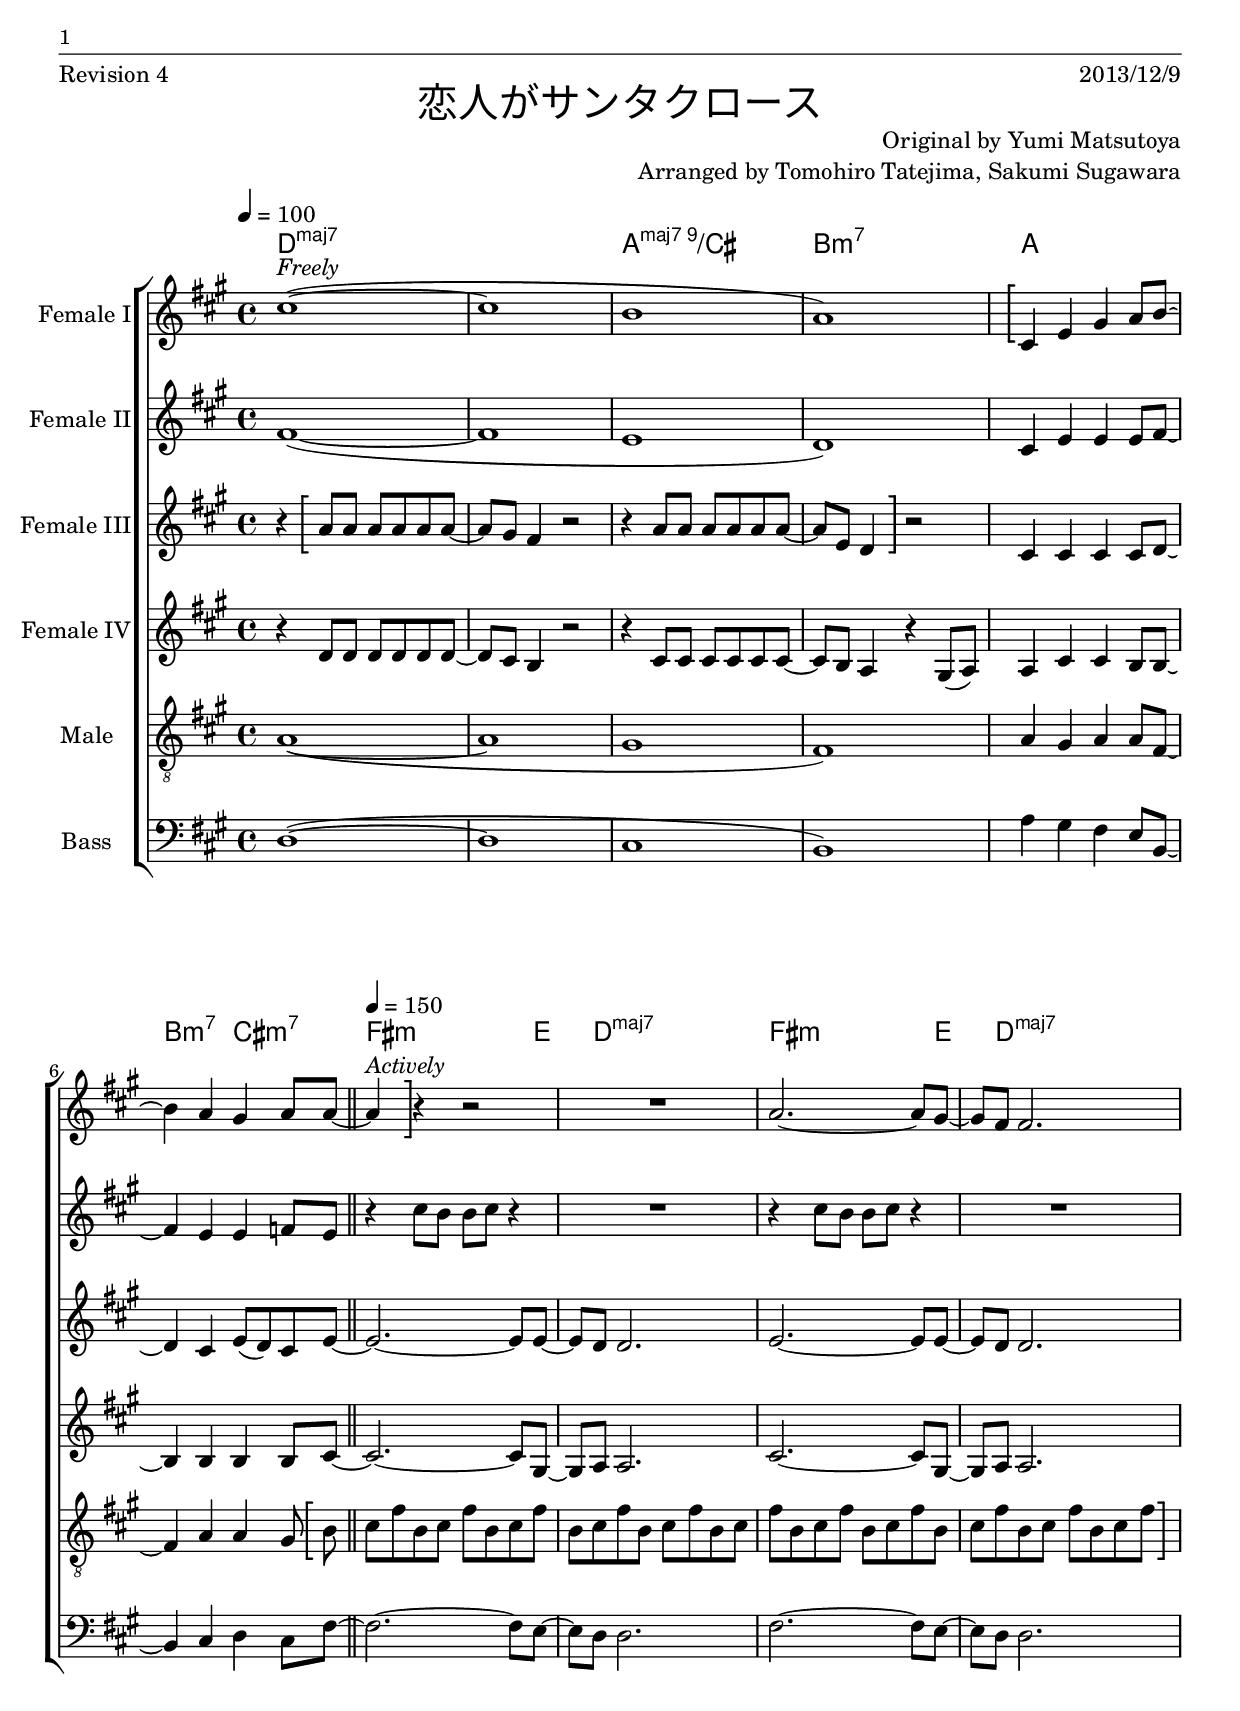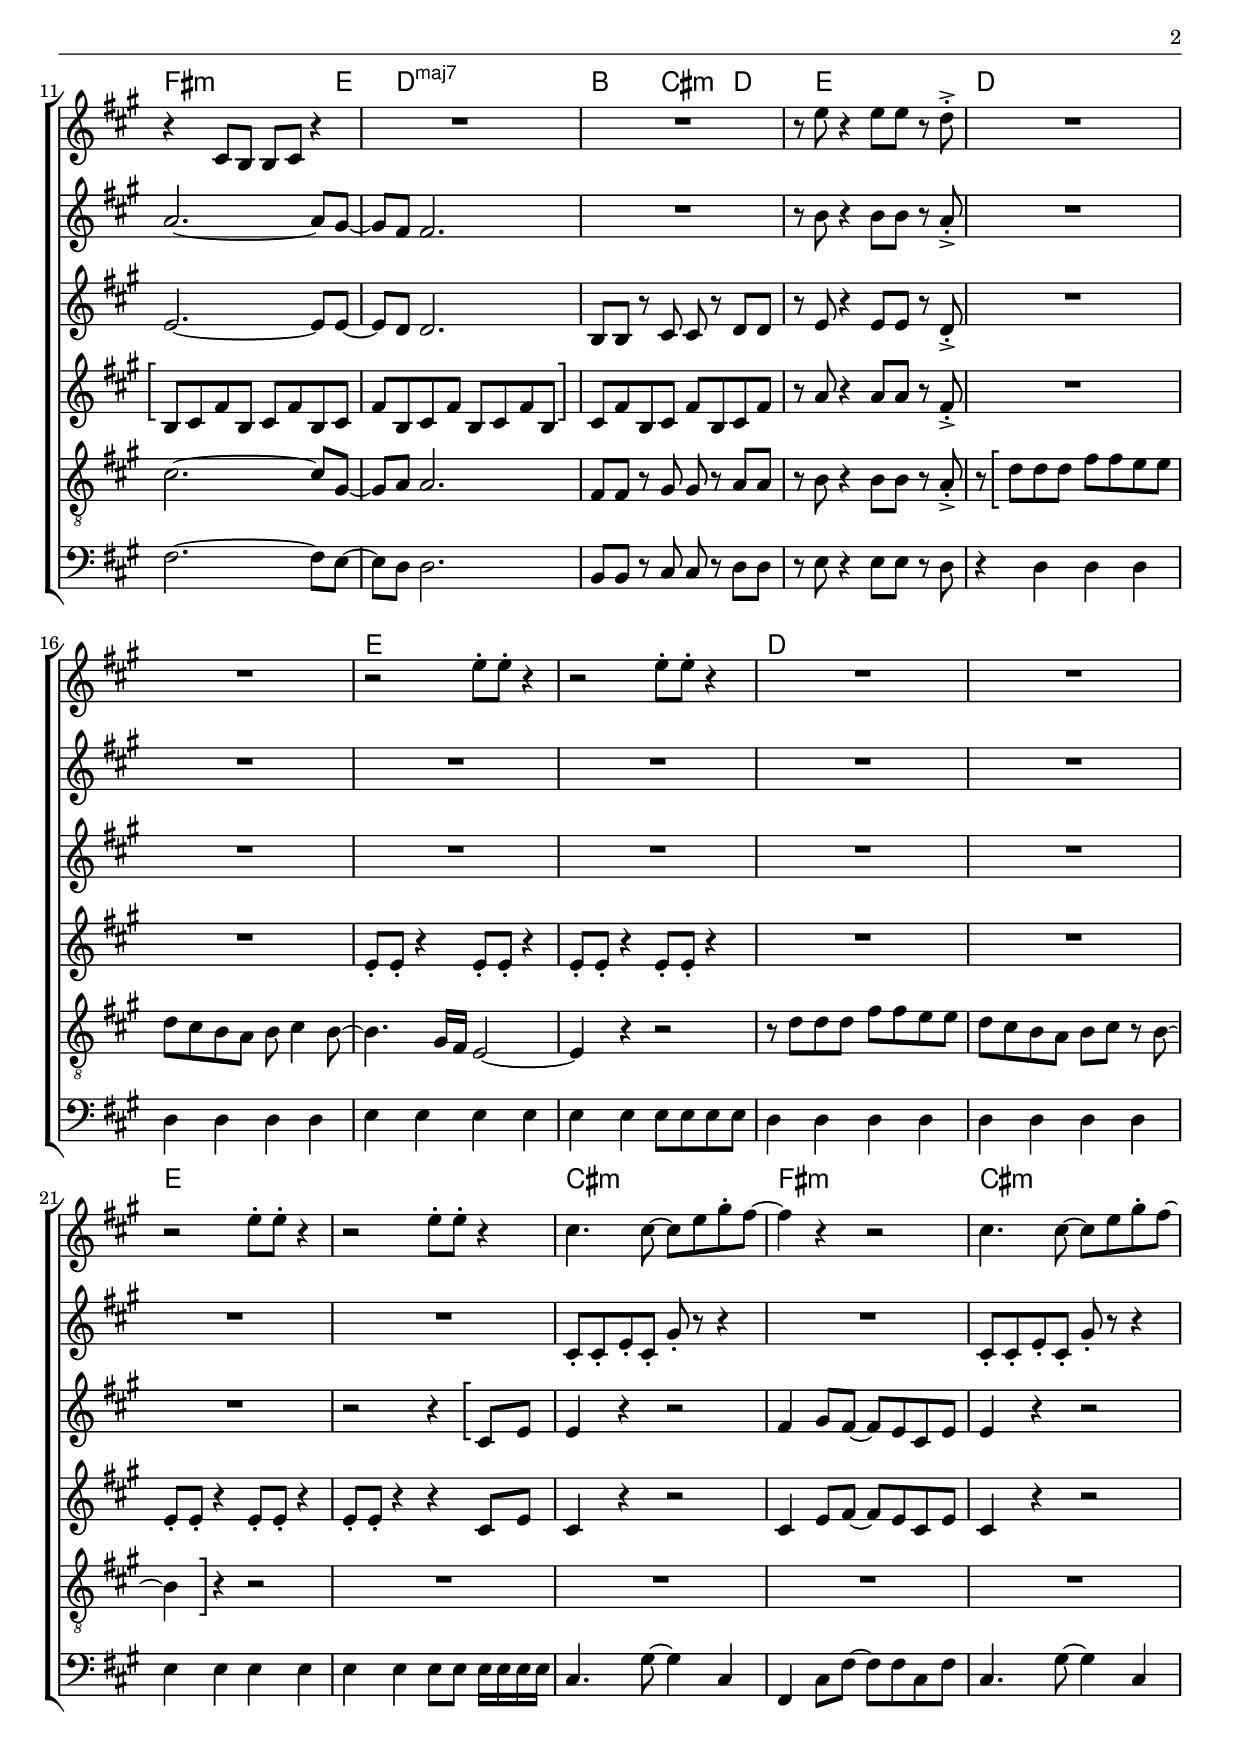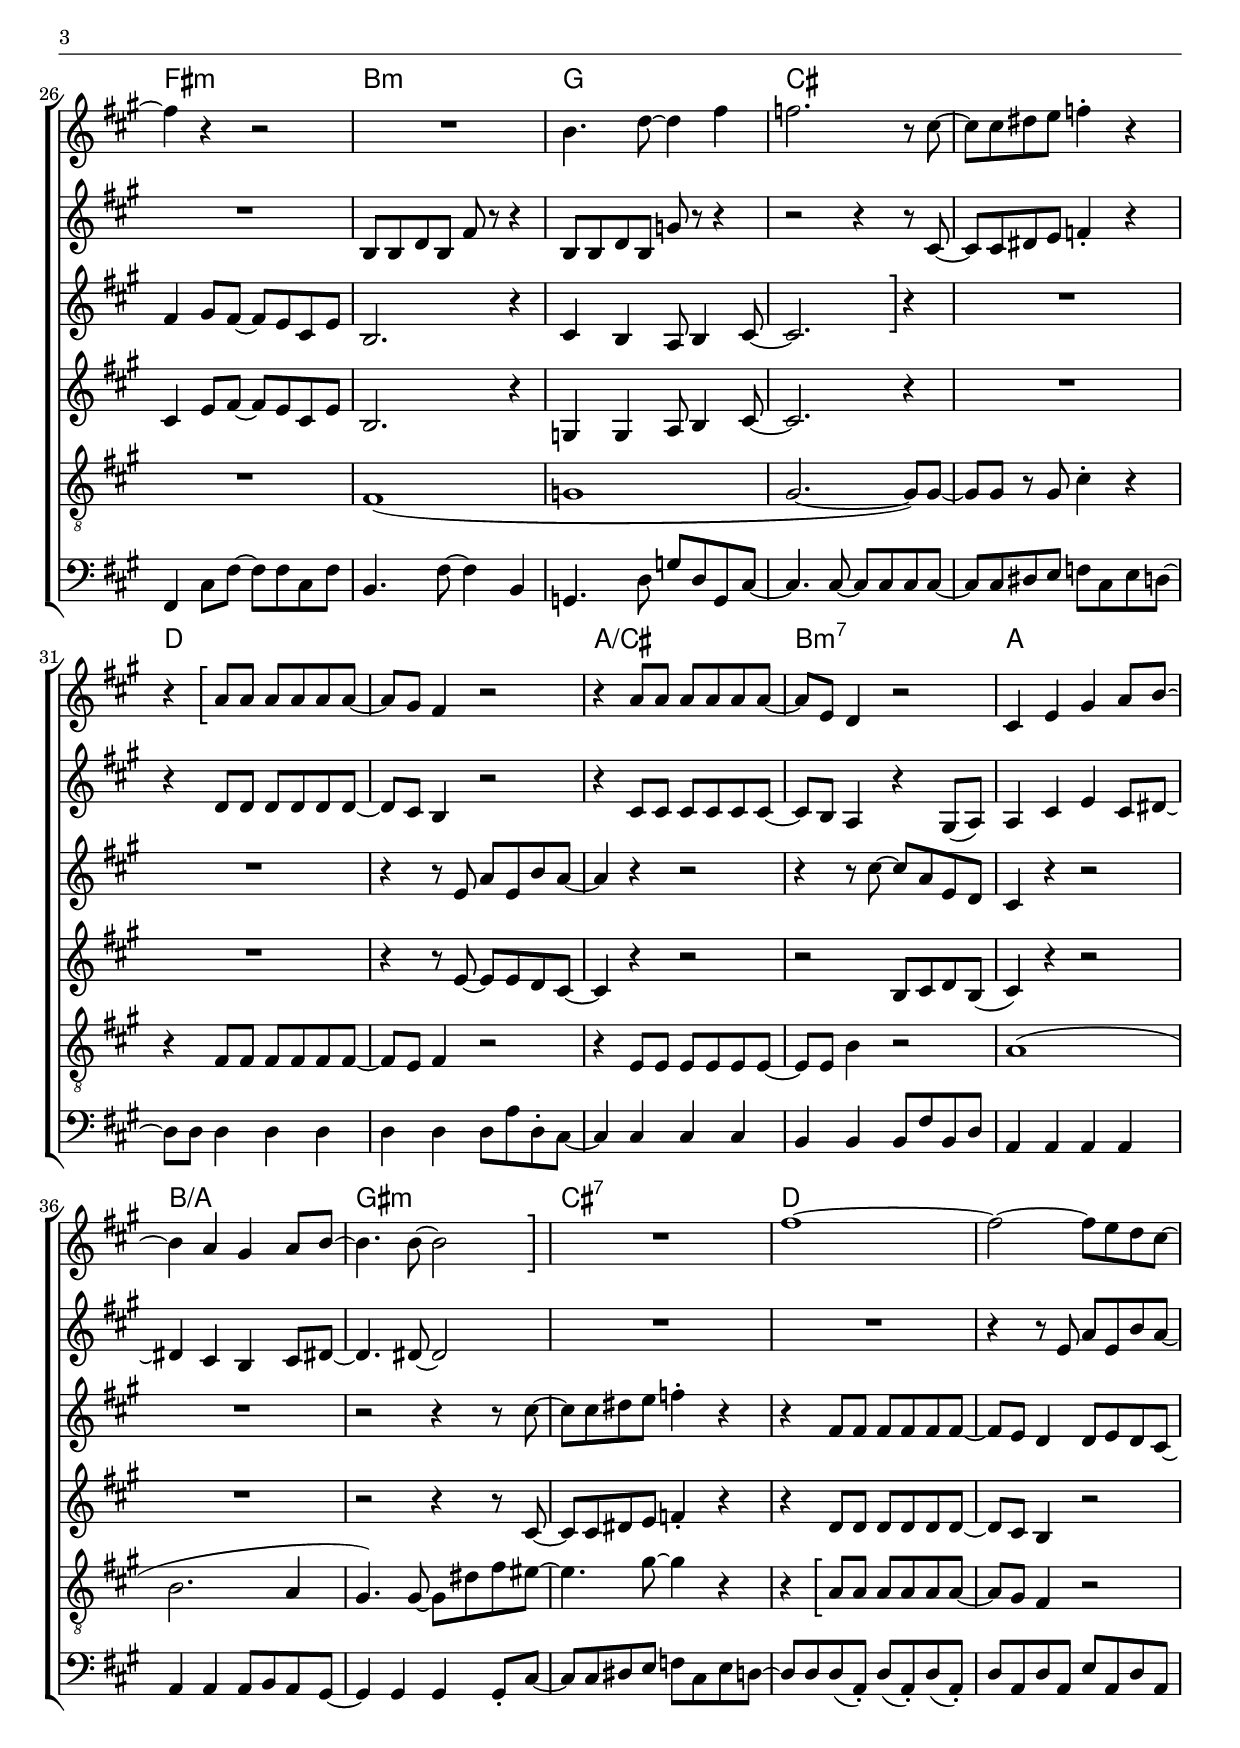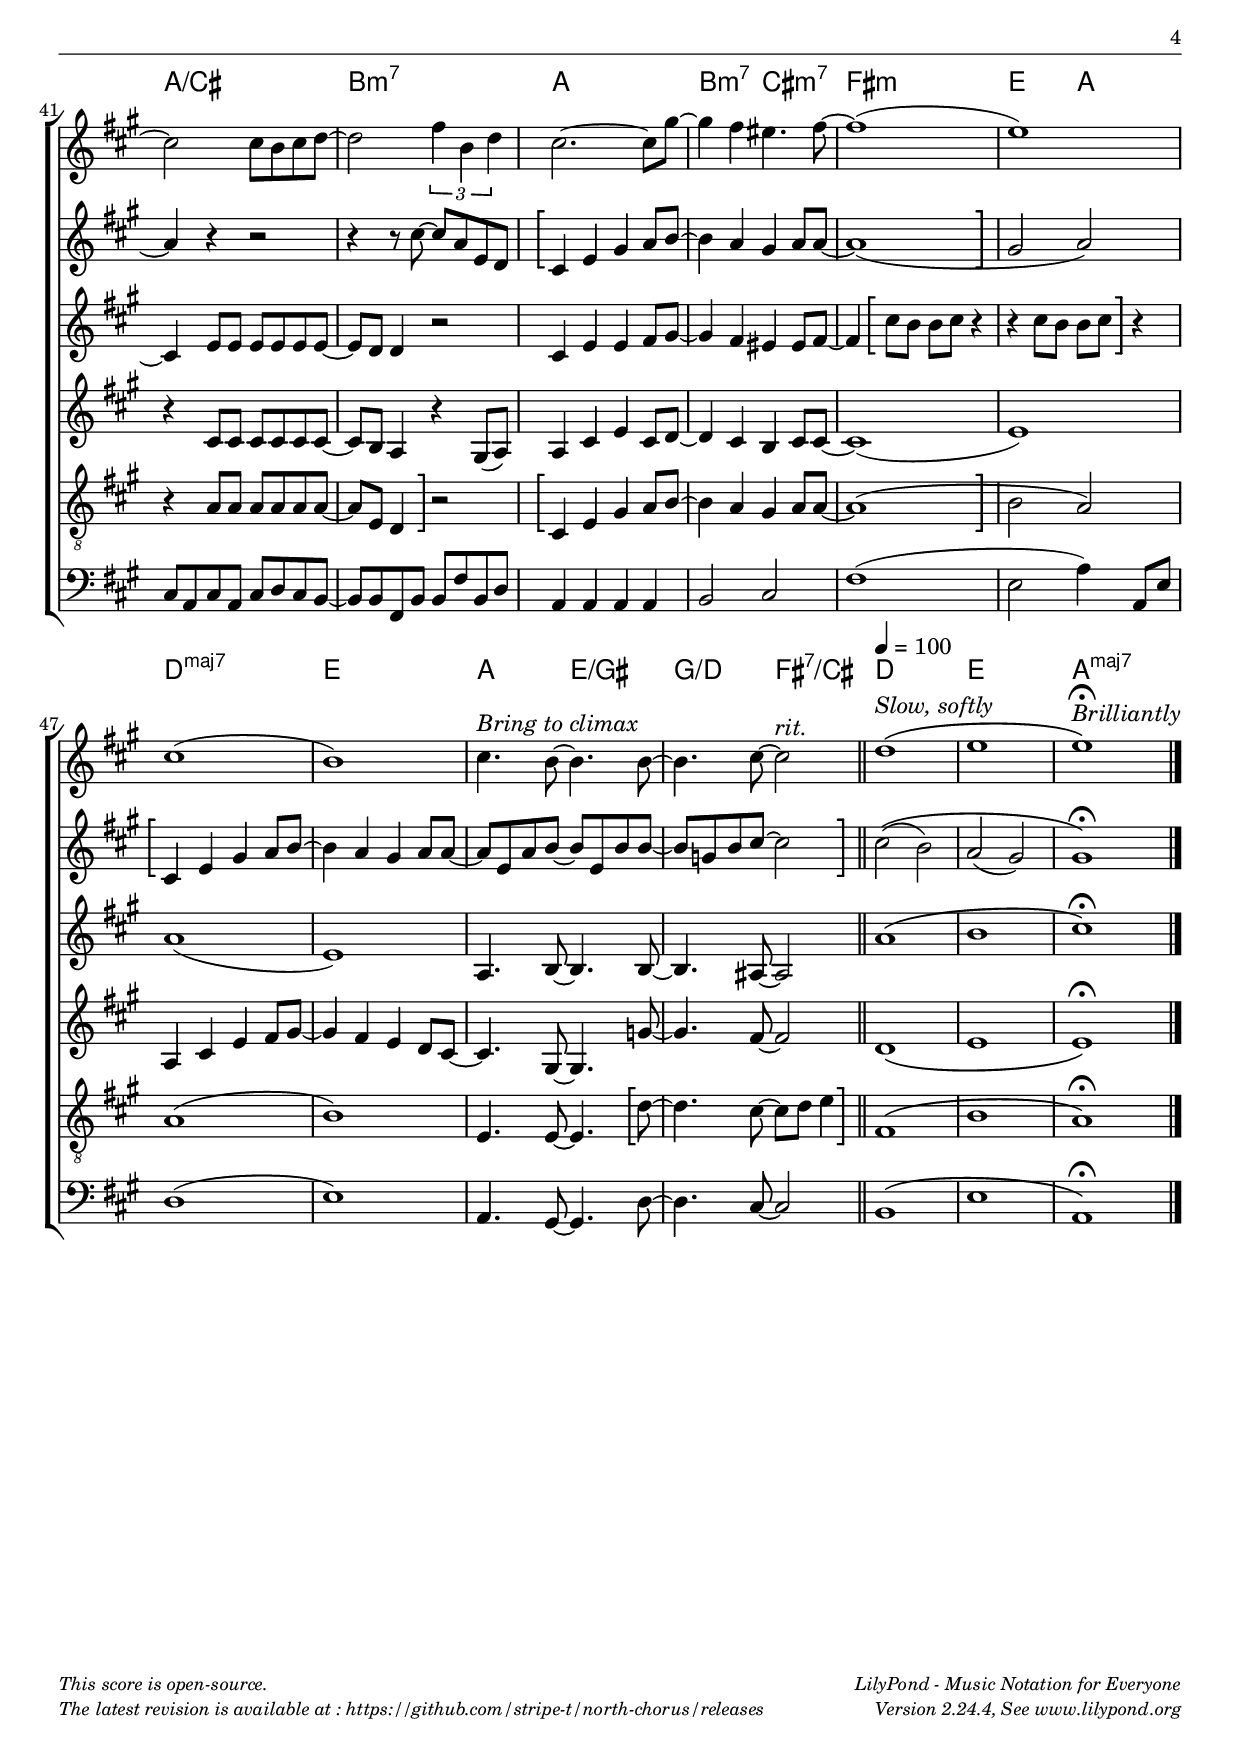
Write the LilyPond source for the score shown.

% Template revision 2
%
% For Flescobaldi :
% -*- indent-width: 4; tab-width: 4; indent-tabs: true;

\version "2.16.0"
\include "articulate.ly"


% The below, invented by Mats Bengtsson, creates left and right brackets vertically 
% spanning an entire staff. It is useful for offseting optional passages of music,
% as shown in the example

% The number next to "th" in (th 0.2) controls thickness of the brackets. 
#(define-markup-command (left-bracket layout props) ()
	 "Draw left hand bracket"
	 (let* ((th 0.2) ;; todo: take from GROB
			(width (* 2.5 th)) ;; todo: take from GROB
			(ext '(-2.8 . 2.8))) ;; todo: take line-count into account
		 (ly:bracket Y ext th width)))

leftBracket = {
	\once\override BreathingSign #'text = #(make-left-bracket-markup)
	\once\override BreathingSign #'break-visibility = #end-of-line-invisible
	\once\override BreathingSign #'Y-offset = ##f
	% Trick to print it after barlines and signatures:
	\once\override BreathingSign #'break-align-symbol = #'custos
	\breathe
}


#(define-markup-command (right-bracket layout props) ()
	 "Draw right hand bracket"
	 (let* ((th .2);;todo: take from GROB
			(width (* 2.5 th)) ;; todo: take from GROB
			(ext '(-2.8 . 2.8))) ;; todo: take line-count into account
		 (ly:bracket Y ext th (- width))))

rightBracket = {
	\once\override BreathingSign #'text = #(make-right-bracket-markup)
	\once\override BreathingSign #'Y-offset = ##f
	\breathe
}

\paper {
	page-count = #4
	bookTitleMarkup = \markup {
		\column {
			\fill-line {
				"Revision 4"
				"2013/12/9"
			}
			\fill-line {
				\override #'(font-name . "IPAex明朝")
				\fontsize #5 "恋人がサンタクロース"
			}
			\fill-line {
				\null
				"Original by Yumi Matsutoya"
			}
			\fill-line {
				\null
				"Arranged by Tomohiro Tatejima, Sakumi Sugawara"
			}
		}
	}
	oddHeaderMarkup = \markup {
		\override #'(baseline-skip . 1) \column {
			\fill-line {
				\fontsize #-1 \fromproperty #'page:page-number-string \null
			}
			\draw-hline
		}

	}
	evenHeaderMarkup = \markup {
		\override #'(baseline-skip . 1) \column {
			\fill-line {
				\null \fontsize #-1 \fromproperty #'page:page-number-string
			}
			\draw-hline
		}
	}

	oddFooterMarkup = \markup {
		\on-the-fly #last-page \column{
			\fontsize #-2 \italic \fill-line {
				\left-column {"This score is open-source." "The latest revision is available at : https://github.com/stripe-t/north-chorus/releases"}
				\right-column {"LilyPond - Music Notation for Everyone" #(string-append "Version " (lilypond-version) ", See www.lilypond.org")}
			}
		}
	}

	evenFooterMarkup = \oddFooterMarkup
}

chord = \chordmode {
	\set majorSevenSymbol = \markup { maj7 }
	\tempo 4=100
	d1:maj7 | s | a:maj9/cis | b:m7 |
	%a4 e fis:m9 a8:maj9/e b:m | s4 a:maj9/cis e:11/d cis8:7 fis:m |
	a | b2:m7 cis:m7 \bar "||"
	\tempo 4=150
	fis2..:m e8 | s d2..:maj7 | fis2..:m e8 | s d2..:maj7 |
	fis2..:m e8 | s d2..:maj7 | b4. cis4.:m d4 | s8 e s2. |
	%d1 | s | e | s |
	%d | s | e | s |
	%cis:m | fis:m | cis:m | fis:m |
	%b:m | d | g | e |
	d1 | s | e | s |
	d | s | e | s |
	cis:m | fis:m | cis:m | fis:m |
	b:m | g | cis | s |
	d | s | a/cis | b:m7 |
	a | b/a | gis:m | cis:7 |
	d | s | a/cis | b:m7 |
	a | b2:m7 cis:m7 | fis1:m | e2 a |
	d1:maj7 | e | a2 e/gis | g/d \set Score.tempoHideNote = ##t \tempo 4=125 fis:7/cis \bar "||"
	\unset Score.tempoHideNote \tempo 4=100 d1 | e | a:maj7 \bar "|."
}

fA = \relative c' {
	\key a \major
	cis'1^\markup {\italic"Freely"}( ~ | cis | b | a) |
	\leftBracket cis,4 e gis a8 b ~ | b4 a gis a8 a ~ |
	a4^\markup {\italic"Actively"} \rightBracket r r2 | R1 | a2. ~ a8 gis ~ | gis fis fis2. |
	r4 cis8 b b cis r4 | R1 | R1 | r8 e' r4 e8 e r d->-. |
	%R1 | R1 | r2 e'8-. e-. r4 | r2 e8-. e-. r4 |
	%R1 | R1 | r2 e8-. e-. r4 | r2 e8-. e-. r4 |
	%R1 | R1 | R1 | R1 |
	%R1 | R1 | R1 | r4 e ~ e4. d8->-. |
	R1 | R1 | r2 e8-. e-. r4 | r2 e8-. e-. r4 |
	R1 | R1 | r2 e8-. e-. r4 | r2 e8-. e-. r4 |
	cis4. cis8 ~ cis e gis-. fis ~ | fis4 r r2 | cis4. cis8 ~ cis e gis-. fis ~ | fis4 r r2 |
	R1 | b,4. d8 ~ d4  fis | f2. r8 cis ~ | cis cis dis e f4-. r |
	r4 \leftBracket a,8 a a a a a ~ | a gis fis4 r2 | r4 a8 a a a a a ~ | a e d4 r2 |
	cis4 e gis a8 b ~ | b4 a gis a8 b ~ | b4. b8 ~ b2 \rightBracket | R1 |
	fis'1 ~ | fis2 ~ fis8 e d cis ~ | cis2 cis8 b cis d ~ | d2 \times 2/3 { fis4 b, d } |
	cis2. ~ cis8 gis' ~ | gis4 fis eis4. fis8 ~ | fis1( | e) |
	cis1( | b) | cis4.^\markup {\italic"Bring to climax"} b8 ~ b4. b8 ~ | b4. cis8 ~ cis2^\markup {\italic"rit."} |
	d1\(^\markup {\italic"Slow, softly"} | e | e\)\fermata^\markup {\italic"Brilliantly"} |
}
fAlyric = \lyricmode {
	\set ignoreMelismata = ##t
	\override Lyrics . LyricText #'font-name = "IPAex明朝"
	\override Lyrics . LyricText #'font-size = #-1
}

fB = \relative c' {
	\key a \major
	fis1( ~ | fis | e | d) |
	cis4 e e e8 fis ~ | fis4 e e f8 e |
	r4 cis'8 b b cis r4 | R1 | r4 cis8 b b cis r4 | R1 |
	a2. ~ a8 gis ~ | gis fis fis2. | R1 | r8 b r4 b8 b r a->-. |
	%R1 | R1 | R1 | R1 |
	%R1 | R1 | R1 | r2 r4 cis8 e |
	%e4 r r2 | fis4 gis8 fis ~ fis e cis e | e4 r r2  | fis4 gis8 fis ~ fis e cis e |
	%b2. r4 | cis4 b a8 b4 b8 ~ | b2 r2 | r4 r8 d' ~ d4. d8->-. |
	R1 | R1 | R1 | R1 |
	R1 | R1 | R1 | R1 |
	cis,8-. cis-. e-. cis-. gis'-. r r4 | R1 | cis,8-. cis-. e-. cis-. gis'-. r r4 | R1 |
	b,8 b d b fis' r r4 | b,8 b d b g' r r4 | r2 r4 r8 cis, ~ | cis cis dis e f4-. r |
	r4 d8 d d d d d ~ | d cis b4 r2 | r4 cis8 cis cis cis cis cis ~ | cis b a4 r4 gis8( a) |
	a4 cis e cis8 dis ~ | dis4 cis b cis8 dis ~ | dis4. dis8 ~ dis2 | R1 |
	R1 | r4 r8 e a e b' a ~ | a4 r r2 | r4 r8 cis ~ cis a e d |
	\leftBracket cis4 e gis a8 b ~ | b4 a gis a8 a ~ | a1( \rightBracket | gis2 a) |
	\leftBracket cis,4 e gis a8 b ~ | b4 a gis a8 a ~ | a8 e a b ~ b e, b' b ~ | b g b cis ~ cis2 \rightBracket |
	cis2\(( b) | a( gis) | gis1\)\fermata
}
fBlyric = \lyricmode {
	\set ignoreMelismata = ##t
	\override Lyrics . LyricText #'font-name = "IPAex明朝"
	\override Lyrics . LyricText #'font-size = #-1
}

fC = \relative c'{
	\key a \major
	r4 \leftBracket a'8 a a a a a ~ | a gis fis4 r2 | r4 a8 a a a a a ~ | a e d4 \rightBracket r2 |
	cis4 cis cis cis8 d ~ | d4 cis e8( d) cis e ~ |
	e2. ~ e8 e8 ~ | e d d2. | e2. ~ e8 e8 ~ | e d d2. |
	e2. ~ e8 e8 ~ | e d d2. | b8 b r cis cis r d d | r e r4 e8 e r d->-. |
	%R1 | R1 | R1 | R1 |
	%R1 | R1 | R1 | R1 |
	%cis8-. cis-. e-. cis-. gis'-. r r4 | R1 | cis,8-. cis-. e-. cis-. gis'-. r r4 | R1 |
	%b,8 b d b fis' r r4 | a,8 a d a fis' r r4 | b,8 b d b g' r g e ~ | e r r4 b'4. a8->-. |
	R1 | R1 | R1 | R1 |
	R1 | R1 | R1 | r2 r4 \leftBracket cis8 e |
	e4 r r2 | fis4 gis8 fis ~ fis e cis e | e4 r r2  | fis4 gis8 fis ~ fis e cis e |
	b2. r4 | cis4 b a8 b4 cis8 ~ | cis2. \rightBracket r4 | R1 |
	R1 | r4 r8 e a e b' a ~ | a4 r r2 | r4 r8 cis ~ cis a e d |
	cis4 r r2 | R1 | r2 r4 r8 cis' ~ | cis cis dis e f4-. r |
	%fis,8( fis-.) r fis8( fis-.) r fis8( fis-.) | r fis8( fis-.) r fis8( fis-.) r e( ~ | e e-.) r e e r e e | r d d r d e b d |
	r4 fis,8 fis fis fis fis fis ~ | fis e d4 d8 e d cis ~ | cis4 e8 e e e e e ~ | e d d4 r2 |
	cis4 e e fis8 gis ~ | gis4 fis eis eis8 fis ~ | fis4 \leftBracket cis'8 b b cis r4 | r4 cis8 b b cis \rightBracket r4 |
	a1( | e) | a,4. b8 ~ b4. b8 ~ | b4. ais8 ~ ais2 |
	a'1\( b | cis\)\fermata
}
fClyric = \lyricmode {
	\set ignoreMelismata = ##t
	\override Lyrics . LyricText #'font-name = "IPAex明朝"
	\override Lyrics . LyricText #'font-size = #-1
}

fD = \relative c'{
	\key a \major
	r4 d8 d d d d d ~ | d cis b4 r2 | r4 cis8 cis cis cis cis cis ~ | cis b a4 r4 gis8( a) |
	a4 cis cis b8 b ~ | b4 b b b8 cis ~ |
	cis2. ~ cis8 gis8 ~ | gis a a2. | cis2. ~ cis8 gis8 ~ | gis a a2. |
	\leftBracket b8 cis fis b, cis fis b, cis | fis b, cis fis b, cis fis b, \rightBracket | cis fis b, cis fis b, cis fis | r a r4 a8 a r fis->-. |
	%r8 d d d fis fis e e | d cis b a b cis4 b8 ~ | b4. gis16 fis e2 ~ | e4 r4 r2 |
	%r8 d' d d fis fis e e | d cis b a b cis8 r b8 ~ | b4 r r2 | R1 |
	%R1 | R1 | R1 | R1 |
	%R1 | R1 | R1 | r2 r8 a'4 d8->-. |
	R1 | R1 | e8-. e-. r4 e8-. e-. r4 | e8-. e-. r4 e8-. e-. r4 |
	R1 | R1 | e8-. e-. r4 e8-. e-. r4 | e8-. e-. r4 r cis8 e |
	cis4 r r2 | cis4 e8 fis ~ fis e cis e | cis4 r r2 | cis4 e8 fis ~ fis e cis e |
	b2. r4 | g4 g a8 b4 cis8 ~ | cis2. r4 | R1 |
	R1 | r4 r8 e ~ e e d cis ~ | cis4 r r2 | r2 b8 cis d b( |
	cis4) r r2 | R1 | r2 r4 r8 cis ~ | cis cis dis e f4-. r |
	r4 d8 d d d d d ~ | d cis b4 r2 | r4 cis8 cis cis cis cis cis ~ | cis b a4 r4 gis8( a) |
	a4 cis e cis8 d ~ | d4 cis b cis8 cis ~ | cis1( | e) |
	a,4 cis e fis8 gis ~ | gis4 fis e d8 cis ~ | cis4. gis8 ~ gis4. g'8 ~ | g4. fis8 ~ fis2 |
	d1\( | e | e\)\fermata
}
fDlyric = \lyricmode {
	\set ignoreMelismata = ##t
	\override Lyrics . LyricText #'font-name = "IPAex明朝"
	\override Lyrics . LyricText #'font-size = #-1
}

mA = \relative c {
	\key a \major
	a'1( ~ | a | gis | fis) |
	a4 gis a a8 fis ~ | fis4 a a gis8 \leftBracket b |
	cis fis b, cis fis b, cis fis | b, cis fis b, cis fis b, cis | fis b, cis fis b, cis fis b, | cis fis b, cis fis b, cis fis \rightBracket |
	cis2. ~ cis8 gis8 ~ | gis a a2. | fis8 fis r gis gis r a a | r b r4 b8 b r a->-. |
	%R1 | R1 | e'8-. e-. r4 e8-. e-. r4 | e8-. e-. r4 e8-. e-. r4 |
	%R1 | R1 | e8-. e-. r4 e8-. e-. r4 | e8-. e-. r4 e8-. e-. r4 |
	%R1 | R1 | R1 | R1 |
	%R1 | R1 | R1 | r2 r4 b8 a->-. |
	r8 \leftBracket d d d fis fis e e | d cis b a b cis4 b8 ~ | b4. gis16 fis e2 ~ | e4 r4 r2 |
	r8 d' d d fis fis e e | d cis b a b cis8 r b8 ~ | b4 \rightBracket r r2 | R1 |
	R1 | R1 | R1 | R1 |
	fis1( | g | gis2. ~ gis8) gis ~ | gis gis r gis cis4-. r |
	r4 fis,8 fis fis fis fis fis ~ | fis e fis4 r2 | r4 e8 e e e e e ~ | e e b'4 r2 |
	a1( | b2. a4 | gis4.) gis8 ~ gis dis' fis eis ~ | eis4. gis8 ~ gis4 r |
	r4 \leftBracket a,8 a a a a a ~ | a gis fis4 r2 | r4 a8 a a a a a ~ | a e d4 \rightBracket r2 |
	\leftBracket cis4 e gis a8 b ~ | b4 a gis a8 a ~ | a1( \rightBracket | b2 a) |
	a1( | b) | e,4. e8 ~ e4. \leftBracket d'8 ~ | d4. cis8 ~ cis d e4 \rightBracket |
	fis,1\( | b | a\)\fermata
}
mAlyric = \lyricmode {
	\set ignoreMelismata = ##t
	\override Lyrics . LyricText #'font-name = "IPAex明朝"
	\override Lyrics . LyricText #'font-size = #-1
}

mB = \relative c {
	\key a \major
	d1( ~ | d | cis | b) |
	a'4 gis fis e8 b ~ | b4 cis d cis8 fis ~ |
	fis2. ~ fis8 e ~ | e d d2. | fis2. ~ fis8 e ~ | e d d2. |
	fis2. ~ fis8 e ~ | e d d2. | b8 b r cis cis r d d | r e r4 e8 e r d |
	%d4-. d-. d-. d-. | d d d d | e e e e | e4 e e8 e e e |
	%d4 d d d | d d d d | e e e e | e4 e e8 e e16 e e e |
	%cis4. cis8 cis4 r | fis,4 cis'8 fis ~ fis fis cis fis | cis4. cis8 cis4 r | fis,4 cis'8 fis ~ fis fis cis fis |
	%b,4. b8 b4 r | d4. d8 d4 r | g,4 g8 d' g fis f e ~ | e e e e e e e d |
	r4 d d d | d d d d | e e e e | e4 e e8 e e e |
	d4 d d d | d d d d | e e e e | e4 e e8 e e16 e e e |
	cis4. gis'8 ~ gis4 cis, | fis,4 cis'8 fis ~ fis fis cis fis | cis4. gis'8 ~ gis4 cis, | fis,4 cis'8 fis ~ fis fis cis fis |
	b,4. fis'8 ~ fis4 b, | g4. d'8 g d g, cis ~ | cis4. cis8 ~ cis8 cis cis cis ~ | cis cis dis e f cis e d ~ |
	d d d4 d d | d d d8 a' d,-. cis ~ | cis4 cis cis cis | b b b8 fis' b, d |
	a4 a a a | a a a8 b a gis ~ | gis4 gis gis gis8-. cis ~ | cis cis dis e f cis e d ~ |
	d d d( a-.) d( a-.) d( a-.) | d a d a e' a, d a | cis a cis a cis d cis b ~ | b b fis b b fis' b, d |
	a4 a a a | b2 cis | fis1( | e2 a4) a,8 e' |
	d1( | e) | a,4. gis8 ~ gis4. d'8 ~ | d4. cis8 ~ cis2 |
	b1\( | e | a,\)\fermata
}
mBlyric = \lyricmode {
	\set ignoreMelismata = ##t
	\override Lyrics . LyricText #'font-name = "IPAex明朝"
	\override Lyrics . LyricText #'font-size = #-1
}

\book{
	\score {
		<<
			\new ChordNames {
				\set ChordNames.midiMaximumVolume = #0.0
				\set ChordNames.midiMinimumVolume = #0.0
				\chord
			}
			\new ChoirStaff <<
				\new Staff = "Female1" <<
					\set Staff.instrumentName = "Female I"
					\set Staff.midiInstrument = "flute"
					\clef treble
					\new Voice = "VoiceFemale1" \fA
				>>
				\new Lyrics = "LyricsFemale1"

				\new Staff = "Female2" <<
					\set Staff.instrumentName = "Female II"
					\set Staff.midiInstrument = "flute"
					\clef treble
					\new Voice = "VoiceFemale2" \fB
				>>
				\new Lyrics = "LyricsFemale2"

				\new Staff = "Female3" <<
					\set Staff.instrumentName = "Female III"
					\set Staff.midiInstrument = "clarinet"
					\clef treble
					\new Voice = "VoiceFemale3" \fC
				>>
				\new Lyrics = "LyricsFemale3"

				\new Staff = "Female4" <<
					\set Staff.instrumentName = "Female IV"
					\set Staff.midiInstrument = "clarinet"
					\clef treble
					\new Voice = "VoiceFemale4" \fD
				>>
				\new Lyrics = "LyricsFemale4"

				\new Staff = "Male1" <<
					\set Staff.instrumentName = "Male"
					\set Staff.midiInstrument = "oboe"
					\clef "treble_8"
					\new Voice = "VoiceMale1" \mA
				>>
				\new Lyrics = "LyricsMale1"

				\new Staff = "Male2" <<
					\set Staff.instrumentName = "Bass"
					\set Staff.midiInstrument = "bassoon"
					\clef "bass"
					\new Voice = "VoiceMale2" \mB
				>>
				\new Lyrics = "LyricsMale2"

				\context Lyrics = "LyricsFemale1" {
					\lyricsto "VoiceFemale1" {
						\fAlyric
					}
				}
				\context Lyrics = "LyricsFemale2" {
					\lyricsto "VoiceFemale2" {
						\fBlyric
					}
				}
				\context Lyrics = "LyricsFemale3" {
					\lyricsto "VoiceFemale3" {
						\fClyric
					}
				}
				\context Lyrics = "LyricsFemale4" {
					\lyricsto "VoiceFemale4" {
						\fDlyric
					}
				}
				\context Lyrics = "LyricsMale1" {
					\lyricsto "VoiceMale1" {
						\mAlyric
					}
				}
				\context Lyrics = "LyricsMale2" {
					\lyricsto "VoiceMale2" {
						\mBlyric
					}
				}
			>>
		>>
		\layout {}
		\midi {}
	}
}